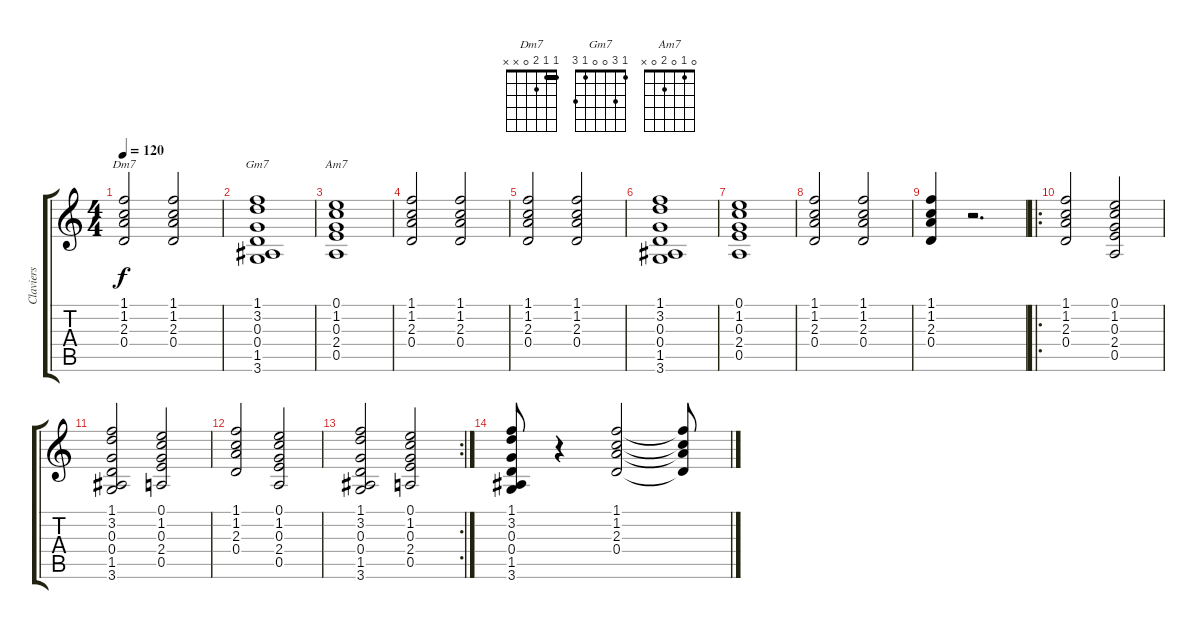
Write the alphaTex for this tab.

\track ("Claviers" "Claviers") {instrument acousticguitarsteel}
\staff {score tabs}
\tuning (E4 B3 G3 D3 A2 E2) {hide}
\chord ("Dm7" 1 1 2 0 x x) {barre 1}
\chord ("Gm7" 1 3 0 0 1 3)
\chord ("Am7" 0 1 0 2 0 x)
\ts (4 4)
\tempo 120
\clef g2
\ks c
(1.1 1.2 2.3 0.4).2{ch "Dm7" dy f} (1.1 1.2 2.3 0.4).2 |
(1.1 3.2 0.3 0.4 1.5 3.6).1{ch "Gm7"} |
(0.1 1.2 0.3 2.4 0.5).1{ch "Am7"} |
(1.1 1.2 2.3 0.4).2 (1.1 1.2 2.3 0.4).2 |
(1.1 1.2 2.3 0.4).2 (1.1 1.2 2.3 0.4).2 |
(1.1 3.2 0.3 0.4 1.5 3.6).1 |
(0.1 1.2 0.3 2.4 0.5).1 |
(1.1 1.2 2.3 0.4).2 (1.1 1.2 2.3 0.4).2 |
(1.1 1.2 2.3 0.4).4 r.2{d} |
\ro
(1.1 1.2 2.3 0.4).2 (0.1 1.2 0.3 2.4 0.5).2 |
(1.1 3.2 0.3 0.4 1.5 3.6).2 (0.1 1.2 0.3 2.4 0.5).2 |
(1.1 1.2 2.3 0.4).2 (0.1 1.2 0.3 2.4 0.5).2 |
\rc 2
(1.1 3.2 0.3 0.4 1.5 3.6).2 (0.1 1.2 0.3 2.4 0.5).2 |
(1.1 3.2 0.3 0.4 1.5 3.6).8 r.4 (1.1 1.2 2.3 0.4).2 (1.1{t} 1.2{t} 2.3{t} 0.4{t}).8
